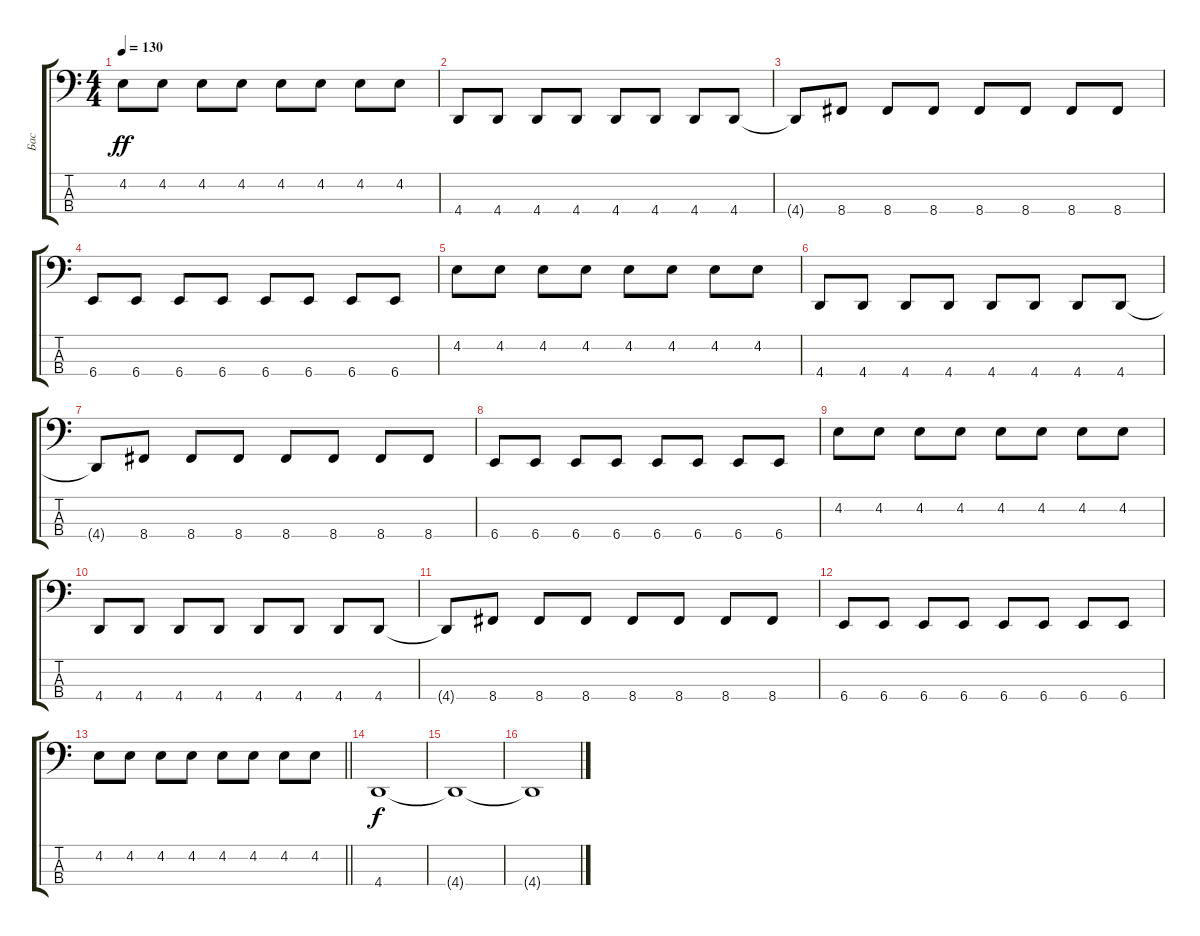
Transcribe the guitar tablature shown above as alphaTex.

\track ("Бас" "Бас") {instrument electricbassfinger}
\staff {score tabs}
\tuning (F2 C2 G1 Bb0) {hide}
\ts (4 4)
\tempo 130
\clef f4
\ks c
4.2.8{dy ff} 4.2.8 4.2.8 4.2.8 4.2.8 4.2.8 4.2.8 4.2.8 |
4.4.8 4.4.8 4.4.8 4.4.8 4.4.8 4.4.8 4.4.8 4.4.8 |
4.4{t}.8 8.4.8 8.4.8 8.4.8 8.4.8 8.4.8 8.4.8 8.4.8 |
6.4.8 6.4.8 6.4.8 6.4.8 6.4.8 6.4.8 6.4.8 6.4.8 |
4.2.8 4.2.8 4.2.8 4.2.8 4.2.8 4.2.8 4.2.8 4.2.8 |
4.4.8 4.4.8 4.4.8 4.4.8 4.4.8 4.4.8 4.4.8 4.4.8 |
4.4{t}.8 8.4.8 8.4.8 8.4.8 8.4.8 8.4.8 8.4.8 8.4.8 |
6.4.8 6.4.8 6.4.8 6.4.8 6.4.8 6.4.8 6.4.8 6.4.8 |
4.2.8 4.2.8 4.2.8 4.2.8 4.2.8 4.2.8 4.2.8 4.2.8 |
4.4.8 4.4.8 4.4.8 4.4.8 4.4.8 4.4.8 4.4.8 4.4.8 |
4.4{t}.8 8.4.8 8.4.8 8.4.8 8.4.8 8.4.8 8.4.8 8.4.8 |
6.4.8 6.4.8 6.4.8 6.4.8 6.4.8 6.4.8 6.4.8 6.4.8 |
\barLineRight lightlight
4.2.8 4.2.8 4.2.8 4.2.8 4.2.8 4.2.8 4.2.8 4.2.8 |
4.4.1{dy f volume 7} |
4.4{t}.1 |
4.4{t}.1
